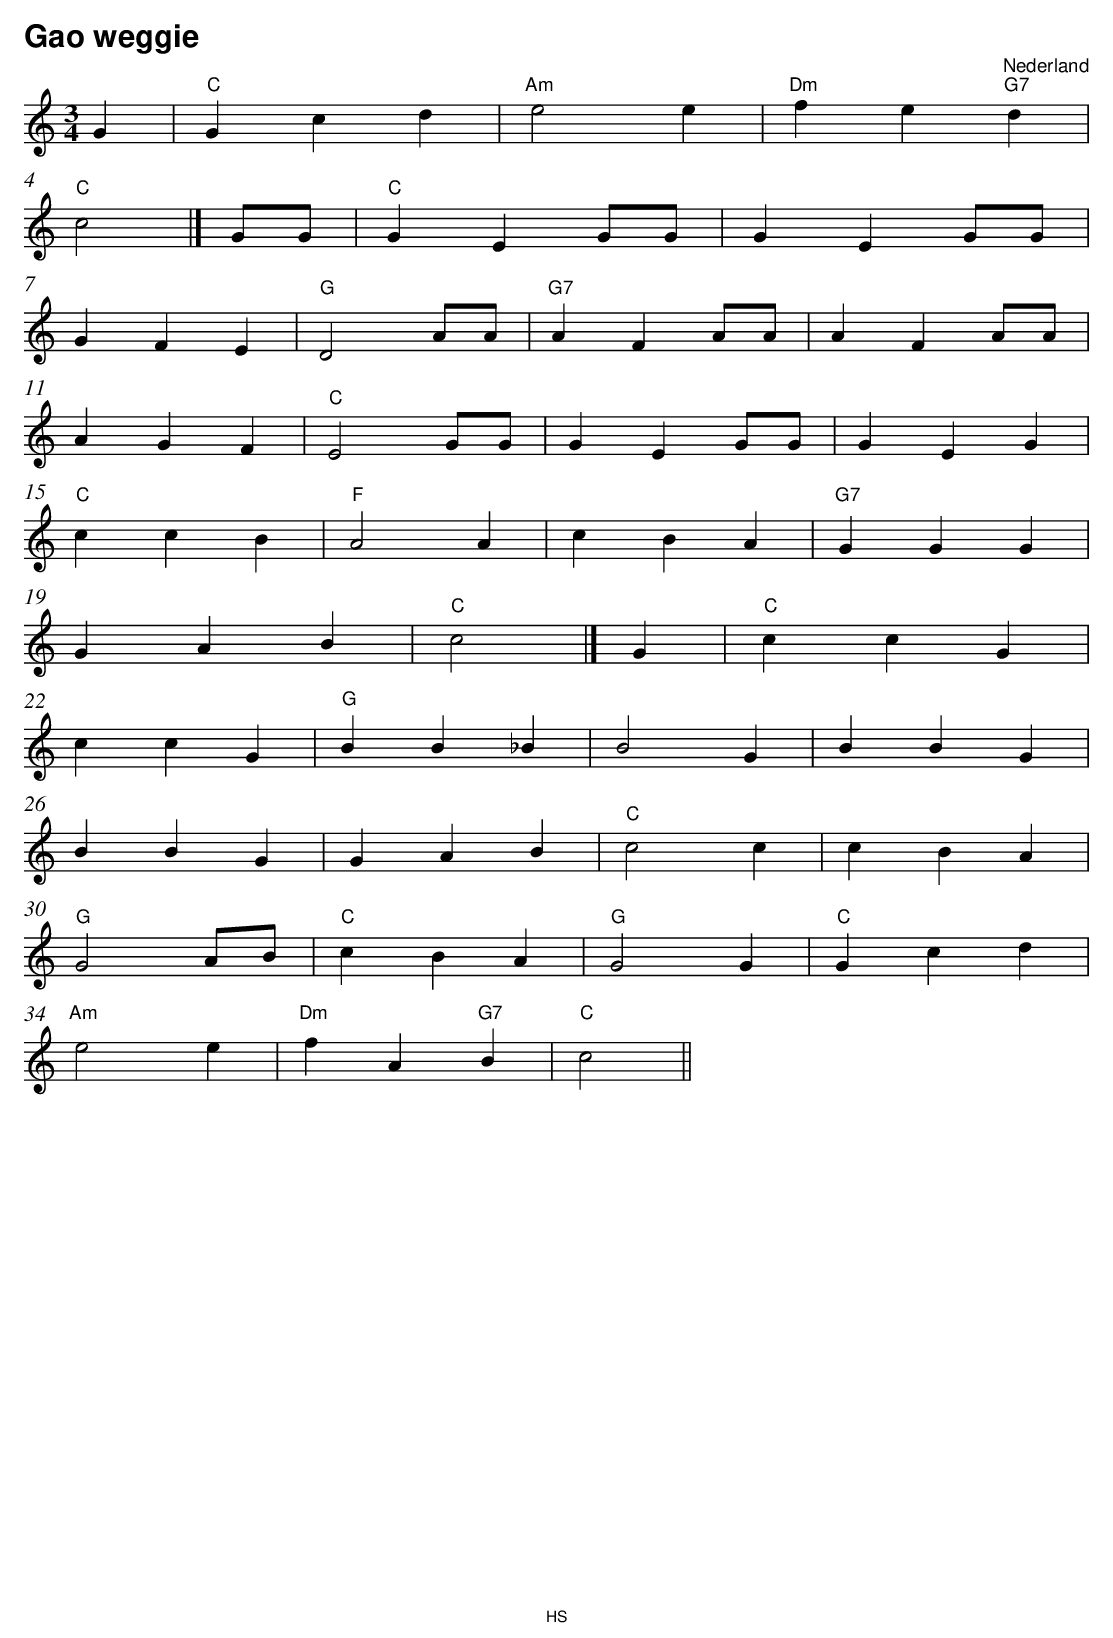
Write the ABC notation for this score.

X:1
T:Gao weggie
O:Nederland
M:3/4
L:1/8
Q:1/4=120
K:C
V:1
G2 |"C" G2 c2 d2 |"Am" e4 e2 |"Dm" f2 e2 "G7" d2 |
"C" c4 |] GG |"C" G2 E2 GG |G2 E2 GG |
G2 F2 E2 |"G" D4 AA |"G7" A2 F2 AA |A2 F2 AA |
A2 G2 F2 |"C" E4 GG  |G2 E2 GG |G2 E2 G2 |
"C" c2 c2 B2 |"F" A4 A2 |c2 B2 A2 |"G7" G2 G2 G2 |
G2 A2 B2 |"C" c4  |]G2 |"C" c2 c2 G2 |
c2 c2 G2 |"G" B2 B2 _B2 |B4 G2 |B2 B2 G2 |
B2 B2 G2 |G2 A2 B2 |"C" c4 c2  |c2 B2 A2 |
"G" G4 AB |"C" c2 B2 A2 |"G" G4 G2 |"C" G2 c2 d2 |
"Am" e4 e2 |"Dm" f2 A2 "G7" B2 |"C" c4 ||
